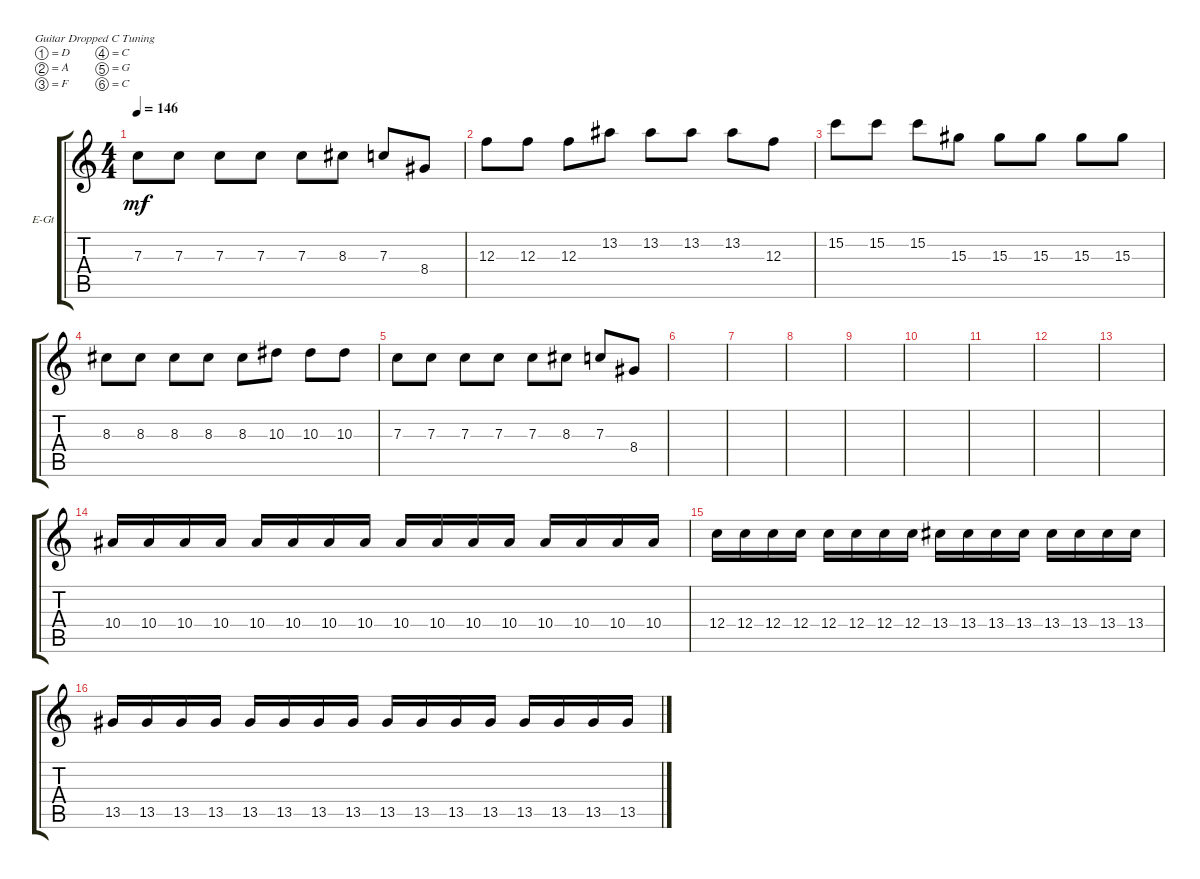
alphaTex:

\defaultSystemsLayout 4
\bracketExtendMode groupsimilarinstruments
\firstSystemTrackNameOrientation horizontal
\otherSystemsTrackNameOrientation horizontal
\track ("Lead 2" "E-Gt") {instrument overdrivenguitar}
\staff {score tabs}
\tuning (D4 A3 F3 C3 G2 C2)
\ts (4 4)
\tempo 146
\clef g2
\scale
0.333333
\ks c
7.3.8{dy mf} 7.3.8 7.3.8 7.3.8 7.3.8 8.3.8 7.3.8 8.4.8 |
\scale
0.333333 12.3.8 12.3.8 12.3.8 13.2.8 13.2.8 13.2.8 13.2.8 12.3.8 |
\scale
0.333333 15.2.8 15.2.8 15.2.8 15.3.8 15.3.8 15.3.8 15.3.8 15.3.8 |
\scale
0.333333 8.3.8 8.3.8 8.3.8 8.3.8 8.3.8 10.3.8 10.3.8 10.3.8 |
\scale
0.333333 7.3.8 7.3.8 7.3.8 7.3.8 7.3.8 8.3.8 7.3.8 8.4.8 |
\scale
0.333333 |
\scale
0.333333 |
\scale
0.333333 |
\scale
0.333333 |
\scale
0.333333 |
\scale
0.333333 |
\scale
0.333333 |
\scale
0.333333 |
\scale
0.333333 10.4.16 10.4.16 10.4.16 10.4.16 10.4.16 10.4.16 10.4.16 10.4.16 10.4.16 10.4.16 10.4.16 10.4.16 10.4.16 10.4.16 10.4.16 10.4.16 |
\scale
0.333333 12.4.16 12.4.16 12.4.16 12.4.16 12.4.16 12.4.16 12.4.16 12.4.16 13.4.16 13.4.16 13.4.16 13.4.16 13.4.16 13.4.16 13.4.16 13.4.16 |
\scale
0.333333 13.5.16 13.5.16 13.5.16 13.5.16 13.5.16 13.5.16 13.5.16 13.5.16 13.5.16 13.5.16 13.5.16 13.5.16 13.5.16 13.5.16 13.5.16 13.5.16
